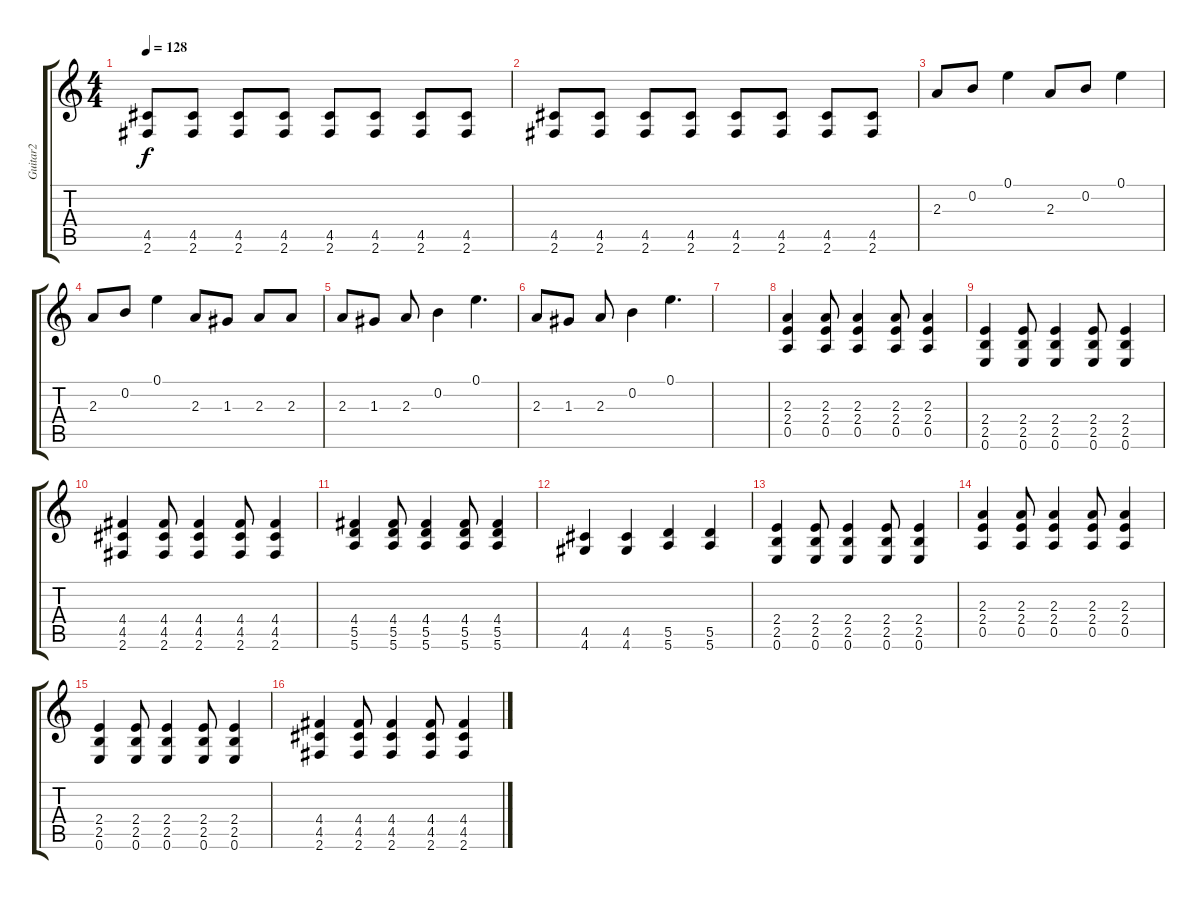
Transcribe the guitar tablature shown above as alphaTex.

\track ("Guitar2" "Guitar2") {instrument overdrivenguitar}
\staff {score tabs}
\tuning (E4 B3 G3 D3 A2 E2) {hide}
\ts (4 4)
\tempo 128
\clef g2
\ks c
(4.5 2.6).8{dy f} (4.5 2.6).8 (4.5 2.6).8 (4.5 2.6).8 (4.5 2.6).8 (4.5 2.6).8 (4.5 2.6).8 (4.5 2.6).8 |
(4.5 2.6).8 (4.5 2.6).8 (4.5 2.6).8 (4.5 2.6).8 (4.5 2.6).8 (4.5 2.6).8 (4.5 2.6).8 (4.5 2.6).8 |
2.3.8 0.2.8 0.1.4 2.3.8 0.2.8 0.1.4 |
2.3.8 0.2.8 0.1.4 2.3.8 1.3.8 2.3.8 2.3.8 |
2.3.8 1.3.8 2.3.8 0.2.4 0.1.4{d} |
2.3.8 1.3.8 2.3.8 0.2.4 0.1.4{d} |
|
(2.3 2.4 0.5).4 (2.3 2.4 0.5).8 (2.3 2.4 0.5).4 (2.3 2.4 0.5).8 (2.3 2.4 0.5).4 |
(2.4 2.5 0.6).4 (2.4 2.5 0.6).8 (2.4 2.5 0.6).4 (2.4 2.5 0.6).8 (2.4 2.5 0.6).4 |
(4.4 4.5 2.6).4 (4.4 4.5 2.6).8 (4.4 4.5 2.6).4 (4.4 4.5 2.6).8 (4.4 4.5 2.6).4 |
(4.4 5.5 5.6).4 (4.4 5.5 5.6).8 (4.4 5.5 5.6).4 (4.4 5.5 5.6).8 (4.4 5.5 5.6).4 |
(4.5 4.6).4 (4.5 4.6).4 (5.5 5.6).4 (5.5 5.6).4 |
(2.4 2.5 0.6).4 (2.4 2.5 0.6).8 (2.4 2.5 0.6).4 (2.4 2.5 0.6).8 (2.4 2.5 0.6).4 |
(2.3 2.4 0.5).4 (2.3 2.4 0.5).8 (2.3 2.4 0.5).4 (2.3 2.4 0.5).8 (2.3 2.4 0.5).4 |
(2.4 2.5 0.6).4 (2.4 2.5 0.6).8 (2.4 2.5 0.6).4 (2.4 2.5 0.6).8 (2.4 2.5 0.6).4 |
(4.4 4.5 2.6).4 (4.4 4.5 2.6).8 (4.4 4.5 2.6).4 (4.4 4.5 2.6).8 (4.4 4.5 2.6).4
